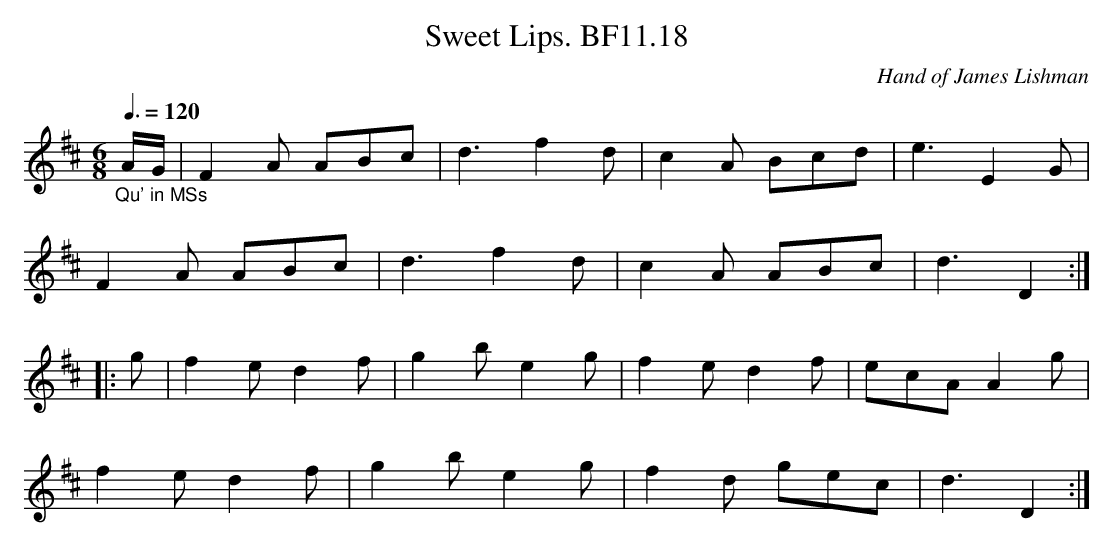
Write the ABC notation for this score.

X:1
T:Sweet Lips. BF11.18
M:6/8
Q:3/8=120
C:Hand of James Lishman
K:D
"_Qu' in MSs"A/G/|F2A ABc|d3f2d|c2A Bcd|e3E2G|
F2A ABc|d3f2d|c2A ABc|d3D2:|
|:g|f2ed2f|g2be2g|f2ed2f|ecAA2g|
f2ed2f|g2be2g|f2d gec|d3D2:|
